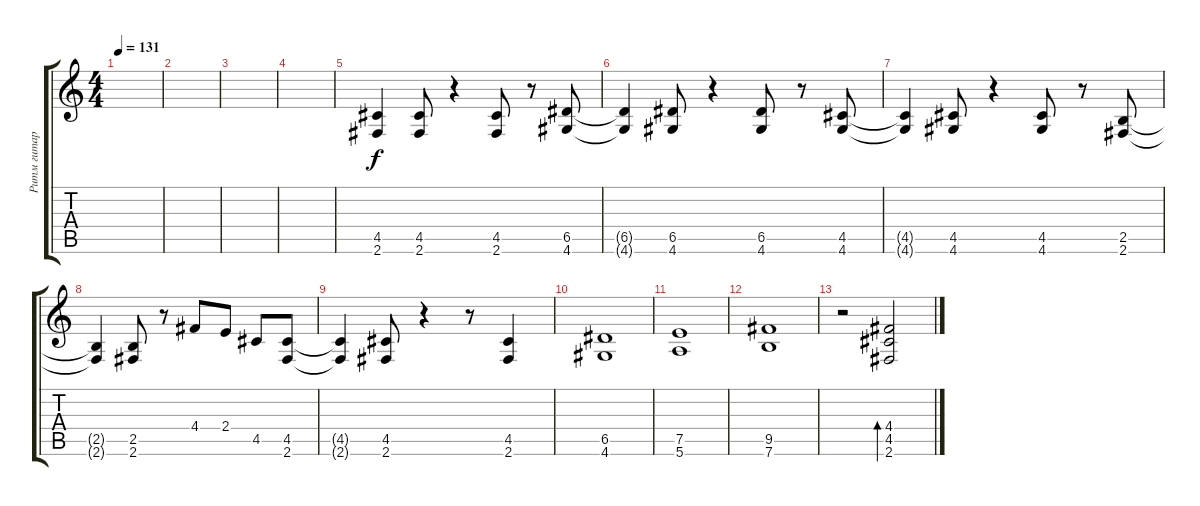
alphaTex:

\track ("Ритм гитара - овердрайв" "Ритм гитар") {instrument overdrivenguitar}
\staff {score tabs}
\tuning (E4 B3 G3 D3 A2 E2) {hide}
\ts (4 4)
\tempo 131
\clef g2
\ks c
|
|
|
|
(4.5 2.6).4{dy f} (4.5 2.6).8 r.4 (4.5 2.6).8 r.8 (6.5 4.6).8 |
(6.5{t} 4.6{t}).4 (6.5 4.6).8 r.4 (6.5 4.6).8 r.8 (4.5 4.6).8 |
(4.5{t} 4.6{t}).4 (4.5 4.6).8 r.4 (4.5 4.6).8 r.8 (2.5 2.6).8 |
(2.5{t} 2.6{t}).4 (2.5 2.6).8 r.8 4.4.8 2.4.8 4.5.8 (4.5 2.6).8 |
(4.5{t} 2.6{t}).4 (4.5 2.6).8 r.4 r.8 (4.5 2.6).4 |
(6.5 4.6).1 |
(7.5 5.6).1 |
(9.5 7.6).1 |
r.2 (4.4 4.5 2.6).2{bd 240}
